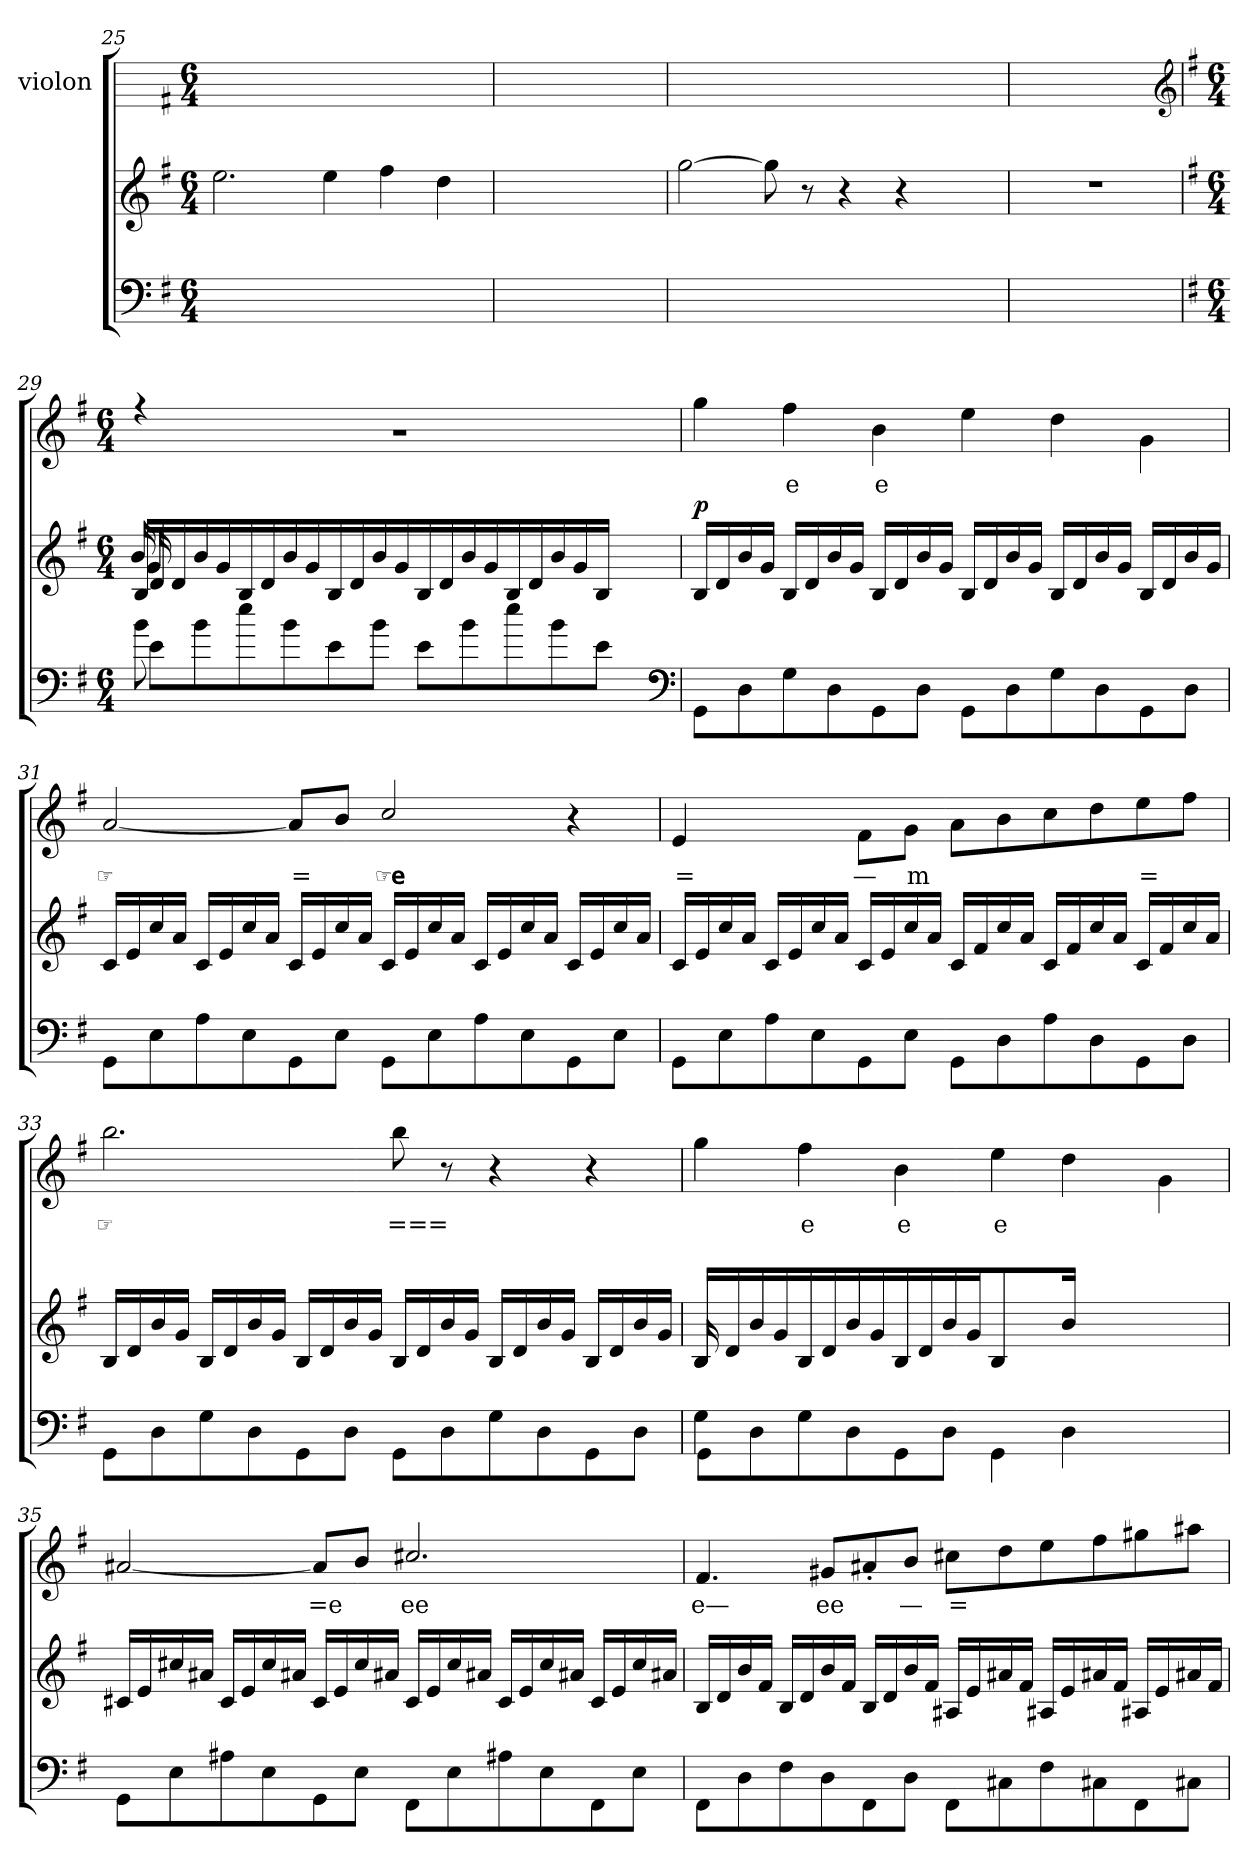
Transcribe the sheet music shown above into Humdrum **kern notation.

**kern	**kern	**dynam	**kern	**text
*part3	*part2	*part2	*part1	*part1
*staff3	*staff2	*staff2	*staff1	*staff1
*	*	*	*I"violon	*
*clefF4	*clefG2	*	*	*
*k[f#]	*k[f#]	*	*k[f#]	*
*M6/4	*M6/4	*	*M6/4	*
=25	=25	=25	=25	=25
1.ryy	2.ee\	.	1.ryy	.
.	4ee\	.	.	.
.	4ff#\	.	.	.
.	4dd\	.	.	.
=26	=26	=26	=26	=26
1.ryy	1.ryy	.	1.ryy	.
=27	=27	=27	=27	=27
1.ryy	[2gg\	.	1.ryy	.
.	8gg\]	.	.	.
.	8r	.	.	.
.	4r	.	.	.
.	4r	.	.	.
.	4ryy	.	.	.
=28	=28	=28	=28	=28
1.ryy	1.r	.	1.ryy	.
*	*	*	*clefG2	*
!!LO:PB:g=z
=29	=29	=29	=29	=29
*k[f#]	*k[f#]	*	*k[f#]	*
*M6/4	*M6/4	*	*M6/4	*
*^	*^	*	*^	*
*	*	*	*^	*	*	*	*
*	*	*	*	*^	*	*	*	*
8b\	8e\L	16B/LL	16d/JJ	16b/	16g/	.	4r	1.r	.
.	.	16d/	1ryy	1ryy	1ryy	.	.	.	.
1ryy	8b\	16b/	.	.	.	.	.	.	.
.	.	16g/JJ	.	.	.	.	.	.	.
.	8ee\	16B/LL	.	.	.	.	1ryy	.	.
.	.	16d/	.	.	.	.	.	.	.
.	8b\	16b/	.	.	.	.	.	.	.
.	.	16g/JJ	.	.	.	.	.	.	.
.	8e\	16B/LL	.	.	.	.	.	.	.
.	.	16d/	.	.	.	.	.	.	.
.	8b\J	16b/	.	.	.	.	.	.	.
.	.	16g/JJ	.	.	.	.	.	.	.
.	8e\L	16B/LL	.	.	.	.	.	.	.
.	.	16d/	.	.	.	.	.	.	.
.	8b\	16b/	.	.	.	.	.	.	.
.	.	16g/JJ	.	.	.	.	.	.	.
.	8ee\	16B/LL	.	.	.	.	.	.	.
.	.	16d/	4..ryy	4..ryy	4..ryy	.	.	.	.
4.ryy	8b\	16b/	.	.	.	.	.	.	.
.	.	16g/JJ	.	.	.	.	.	.	.
.	8e\J	16B/JJ	.	.	.	.	4ryy	.	.
.	.	8.ryy	.	.	.	.	.	.	.
.	8ryy	.	.	.	.	.	.	.	.
*v	*v	*	*	*	*	*	*v	*v	*
*	*v	*v	*v	*v	*	*	*
*clefF4	*	*	*	*
=30	=30	=30	=30	=30
*^	*	*	*	*
!	!	!	!LO:DY:a	!	!
*v	*v	*	*	*	*
8GG\L	16B/LL	p	4gg\	.
.	16d/	.	.	.
8D\	16b/	.	.	.
.	16g/JJ	.	.	.
8G\	16B/LL	.	4ff#\	e
.	16d/	.	.	.
8D\	16b/	.	.	.
.	16g/JJ	.	.	.
8GG\	16B/LL	.	4b\	e
.	16d/	.	.	.
8D\J	16b/	.	.	.
.	16g/JJ	.	.	.
8GG\L	16B/LL	.	4ee\	.
.	16d/	.	.	.
8D\	16b/	.	.	.
.	16g/JJ	.	.	.
8G\	16B/LL	.	4dd\	.
.	16d/	.	.	.
8D\	16b/	.	.	.
.	16g/JJ	.	.	.
8GG\	16B/LL	.	4g\	.
.	16d/	.	.	.
8D\J	16b/	.	.	.
.	16g/JJ	.	.	.
!!LO:LB:g=z
=31	=31	=31	=31	=31
8GG\L	16c/LL	.	[2a/	☞
.	16e/	.	.	.
8E\	16cc/	.	.	.
.	16a/JJ	.	.	.
8A\	16c/LL	.	.	.
.	16e/	.	.	.
8E\	16cc/	.	.	.
.	16a/JJ	.	.	.
8GG\	16c/LL	.	8a/L]	=
.	16e/	.	.	.
8E\J	16cc/	.	8b/J	.
.	16a/JJ	.	.	.
8GG\L	16c/LL	.	2cc/	☞e
.	16e/	.	.	.
8E\	16cc/	.	.	.
.	16a/JJ	.	.	.
8A\	16c/LL	.	.	.
.	16e/	.	.	.
8E\	16cc/	.	.	.
.	16a/JJ	.	.	.
8GG\	16c/LL	.	4r	.
.	16e/	.	.	.
8E\J	16cc/	.	.	.
.	16a/JJ	.	.	.
=32	=32	=32	=32	=32
8GG\L	16c/LL	.	4e/	=
.	16e/	.	.	.
8E\	16cc/	.	.	.
.	16a/JJ	.	.	.
8A\	16c/LL	.	16ryy	.
.	16e/	.	16ryy	.
8E\	16cc/	.	16ryy	.
.	16a/JJ	.	16ryy	.
8GG\	16c/LL	.	8f#\L	—
.	16e/	.	.	.
8E\J	16cc/	.	8g\J	m
.	16a/JJ	.	.	.
8GG\L	16c/LL	.	8a\L	.
.	16f#/	.	.	.
8D\	16cc/	.	8b\	.
.	16a/JJ	.	.	.
8A\	16c/LL	.	8cc\	.
.	16f#/	.	.	.
8D\	16cc/	.	8dd\	.
.	16a/JJ	.	.	.
8GG\	16c/LL	.	8ee\	=
.	16f#/	.	.	.
8D\J	16cc/	.	8ff#\J	.
.	16a/JJ	.	.	.
!!LO:LB:g=z
=33	=33	=33	=33	=33
8GG\L	16B/LL	.	2.bb\	☞
.	16d/	.	.	.
8D\	16b/	.	.	.
.	16g/JJ	.	.	.
8G\	16B/LL	.	.	.
.	16d/	.	.	.
8D\	16b/	.	.	.
.	16g/JJ	.	.	.
8GG\	16B/LL	.	.	.
.	16d/	.	.	.
8D\J	16b/	.	.	.
.	16g/JJ	.	.	.
8GG\L	16B/LL	.	8bb\	===
.	16d/	.	.	.
8D\	16b/	.	8r	.
.	16g/JJ	.	.	.
8G\	16B/LL	.	4r	.
.	16d/	.	.	.
8D\	16b/	.	.	.
.	16g/JJ	.	.	.
8GG\	16B/LL	.	4r	.
.	16d/	.	.	.
8D\J	16b/	.	.	.
.	16g/JJ	.	.	.
=34	=34	=34	=34	=34
*^	*^	*	*	*
*	*	*	*^	*	*	*
4G\	8GG\L	16B/LL	16ryy	16B/	.	4gg\	.
.	.	16d/	16ryy	1ryy	.	.	.
.	8D\	16b/	16ryy	.	.	.	.
.	.	16g/JJ	16ryy	.	.	.	.
1ryy	8G\	16B/LL	16ryy	.	.	4ff#\	e
.	.	16d/	16ryy	.	.	.	.
.	8D\	16b/	16ryy	.	.	.	.
.	.	16g/JJ	16ryy	.	.	.	.
.	8GG\	16B/LL	16ryy	.	.	4b\	e
.	.	16d/	16ryy	.	.	.	.
.	8D\J	16b/	16ryy	.	.	.	.
.	.	16g/JJ	16ryy	.	.	.	.
.	4GG\	4B/	8.ryy	.	.	4ee\	e
.	.	.	16d/JJ	.	.	.	.
.	4D\	16b/JJ	8ryy	.	.	4dd\	.
.	.	4..ryy	.	4..ryy	.	.	.
.	.	.	16g/JJ	.	.	.	.
.	.	.	4ryy	.	.	.	.
4ryy	4ryy	.	.	.	.	4g\	.
.	.	.	16ryy	.	.	.	.
*v	*v	*	*	*	*	*	*
*	*v	*v	*v	*	*	*
!!LO:LB:g=z
=35	=35	=35	=35	=35
8GG\L	16c#/LL	.	[2a#X/	.
.	16e/	.	.	.
8E\	16cc#/	.	.	.
.	16a#X/JJ	.	.	.
8A#X\	16c#/LL	.	.	.
.	16e/	.	.	.
8E\	16cc#/	.	.	.
.	16a#X/JJ	.	.	.
8GG\	16c#/LL	.	8a#/L]	=e
.	16e/	.	.	.
8E\J	16cc#/	.	8b/J	.
.	16a#X/JJ	.	.	.
8FF#\L	16c#/LL	.	2.cc#X/	ee
.	16e/	.	.	.
8E\	16cc#/	.	.	.
.	16a#X/JJ	.	.	.
8A#X\	16c#/LL	.	.	.
.	16e/	.	.	.
8E\	16cc#/	.	.	.
.	16a#X/JJ	.	.	.
8FF#\	16c#/LL	.	.	.
.	16e/	.	.	.
8E\J	16cc#/	.	.	.
.	16a#X/JJ	.	.	.
=36	=36	=36	=36	=36
8FF#\L	16B/LL	.	4.f#/	e—
.	16d/	.	.	.
8D\	16b/	.	.	.
.	16f#/JJ	.	.	.
8F#\	16B/LL	.	.	.
.	16d/	.	.	.
8D\	16b/	.	8g#X/L	ee
.	16f#/JJ	.	.	.
8FF#\	16B/LL	.	8a#X'</	.
.	16d/	.	.	.
8D\J	16b/	.	8b/J	—
.	16f#/JJ	.	.	.
8FF#\L	16A#X/LL	.	8cc#X\L	=
.	16e/	.	.	.
8C#X\	16a#X/	.	8dd\	.
.	16f#/JJ	.	.	.
8F#\	16A#X/LL	.	8ee\	.
.	16e/	.	.	.
8C#X\	16a#X/	.	8ff#\	.
.	16f#/JJ	.	.	.
8FF#\	16A#X/LL	.	8gg#X\	.
.	16e/	.	.	.
8C#X\J	16a#X/	.	8aa#X\J	.
.	16f#/JJ	.	.	.
=	=	=	=	=
*-	*-	*-	*-	*-
